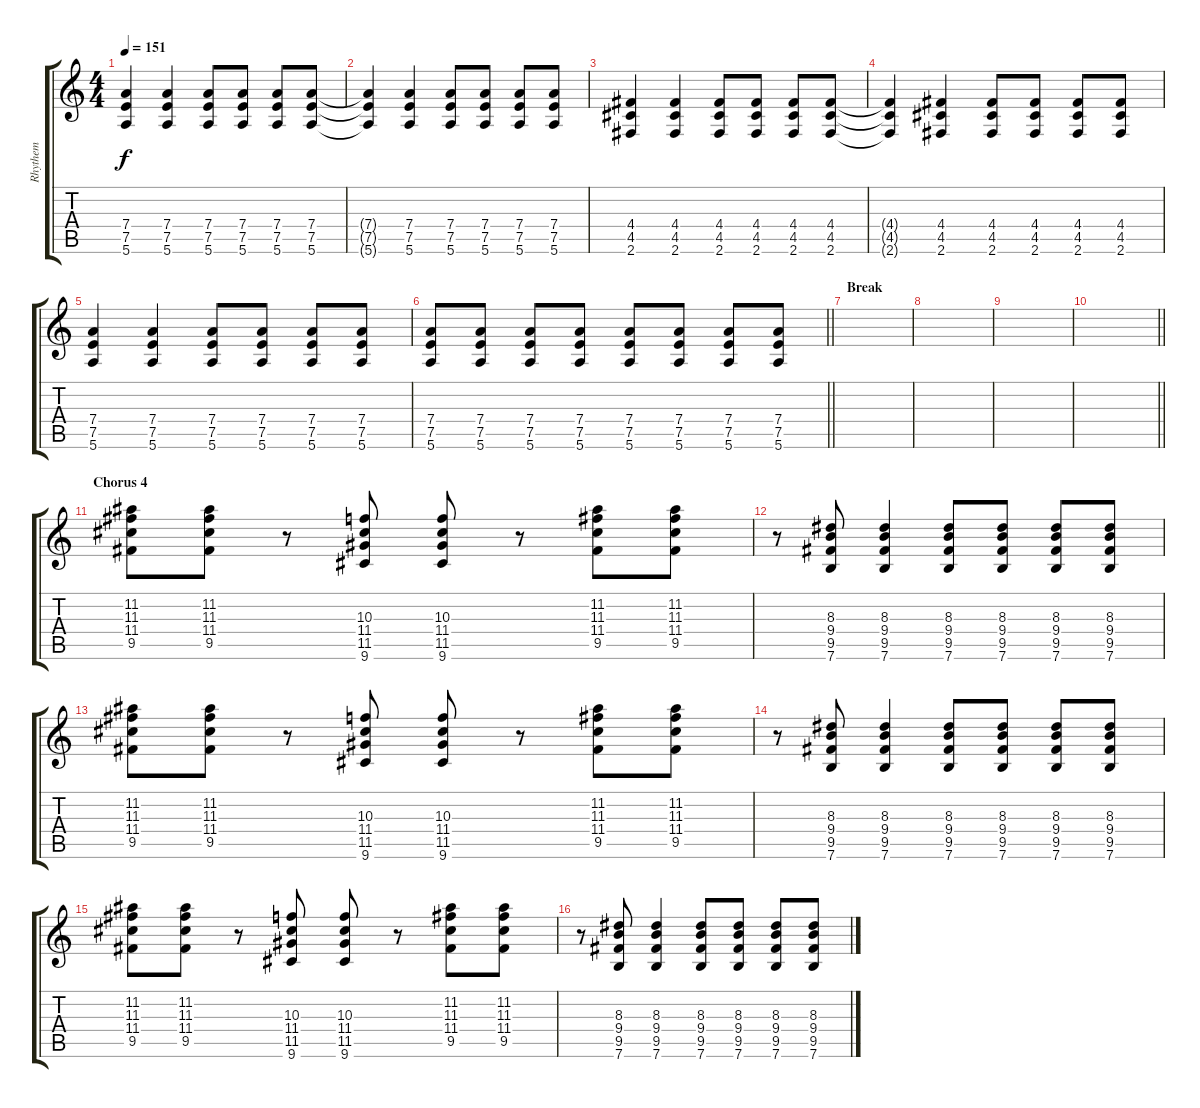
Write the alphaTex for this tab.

\track ("Rhythem" "Rhythem") {instrument electricguitarclean}
\staff {score tabs}
\tuning (E4 B3 G3 D3 A2 E2) {hide}
\ts (4 4)
\tempo 151
\clef g2
\ks c
(7.4 7.5 5.6).4{dy f} (7.4 7.5 5.6).4 (7.4 7.5 5.6).8 (7.4 7.5 5.6).8 (7.4 7.5 5.6).8 (7.4 7.5 5.6).8 |
(7.4{t} 7.5{t} 5.6{t}).4 (7.4 7.5 5.6).4 (7.4 7.5 5.6).8 (7.4 7.5 5.6).8 (7.4 7.5 5.6).8 (7.4 7.5 5.6).8 |
(4.4 4.5 2.6).4{instrument electricguitarclean} (4.4 4.5 2.6).4 (4.4 4.5 2.6).8 (4.4 4.5 2.6).8 (4.4 4.5 2.6).8 (4.4 4.5 2.6).8 |
(4.4{t} 4.5{t} 2.6{t}).4 (4.4 4.5 2.6).4 (4.4 4.5 2.6).8 (4.4 4.5 2.6).8 (4.4 4.5 2.6).8 (4.4 4.5 2.6).8 |
(7.4 7.5 5.6).4 (7.4 7.5 5.6).4 (7.4 7.5 5.6).8 (7.4 7.5 5.6).8 (7.4 7.5 5.6).8 (7.4 7.5 5.6).8 |
\barLineRight lightlight
(7.4 7.5 5.6).8 (7.4 7.5 5.6).8 (7.4 7.5 5.6).8 (7.4 7.5 5.6).8 (7.4 7.5 5.6).8 (7.4 7.5 5.6).8 (7.4 7.5 5.6).8 (7.4 7.5 5.6).8 |
\section ("" "Break")
|
|
|
\barLineRight lightlight
|
\section ("" "Chorus 4")
(11.2 11.3 11.4 9.5).8 (11.2 11.3 11.4 9.5).8 r.8 (10.3 11.4 11.5 9.6).8 (10.3 11.4 11.5 9.6).8 r.8 (11.2 11.3 11.4 9.5).8 (11.2 11.3 11.4 9.5).8 |
r.8 (8.3 9.4 9.5 7.6).8 (8.3 9.4 9.5 7.6).4 (8.3 9.4 9.5 7.6).8 (8.3 9.4 9.5 7.6).8 (8.3 9.4 9.5 7.6).8 (8.3 9.4 9.5 7.6).8 |
(11.2 11.3 11.4 9.5).8 (11.2 11.3 11.4 9.5).8 r.8 (10.3 11.4 11.5 9.6).8 (10.3 11.4 11.5 9.6).8 r.8 (11.2 11.3 11.4 9.5).8 (11.2 11.3 11.4 9.5).8 |
r.8 (8.3 9.4 9.5 7.6).8 (8.3 9.4 9.5 7.6).4 (8.3 9.4 9.5 7.6).8 (8.3 9.4 9.5 7.6).8 (8.3 9.4 9.5 7.6).8 (8.3 9.4 9.5 7.6).8 |
(11.2 11.3 11.4 9.5).8 (11.2 11.3 11.4 9.5).8 r.8 (10.3 11.4 11.5 9.6).8 (10.3 11.4 11.5 9.6).8 r.8 (11.2 11.3 11.4 9.5).8 (11.2 11.3 11.4 9.5).8 |
r.8 (8.3 9.4 9.5 7.6).8 (8.3 9.4 9.5 7.6).4 (8.3 9.4 9.5 7.6).8 (8.3 9.4 9.5 7.6).8 (8.3 9.4 9.5 7.6).8 (8.3 9.4 9.5 7.6).8
